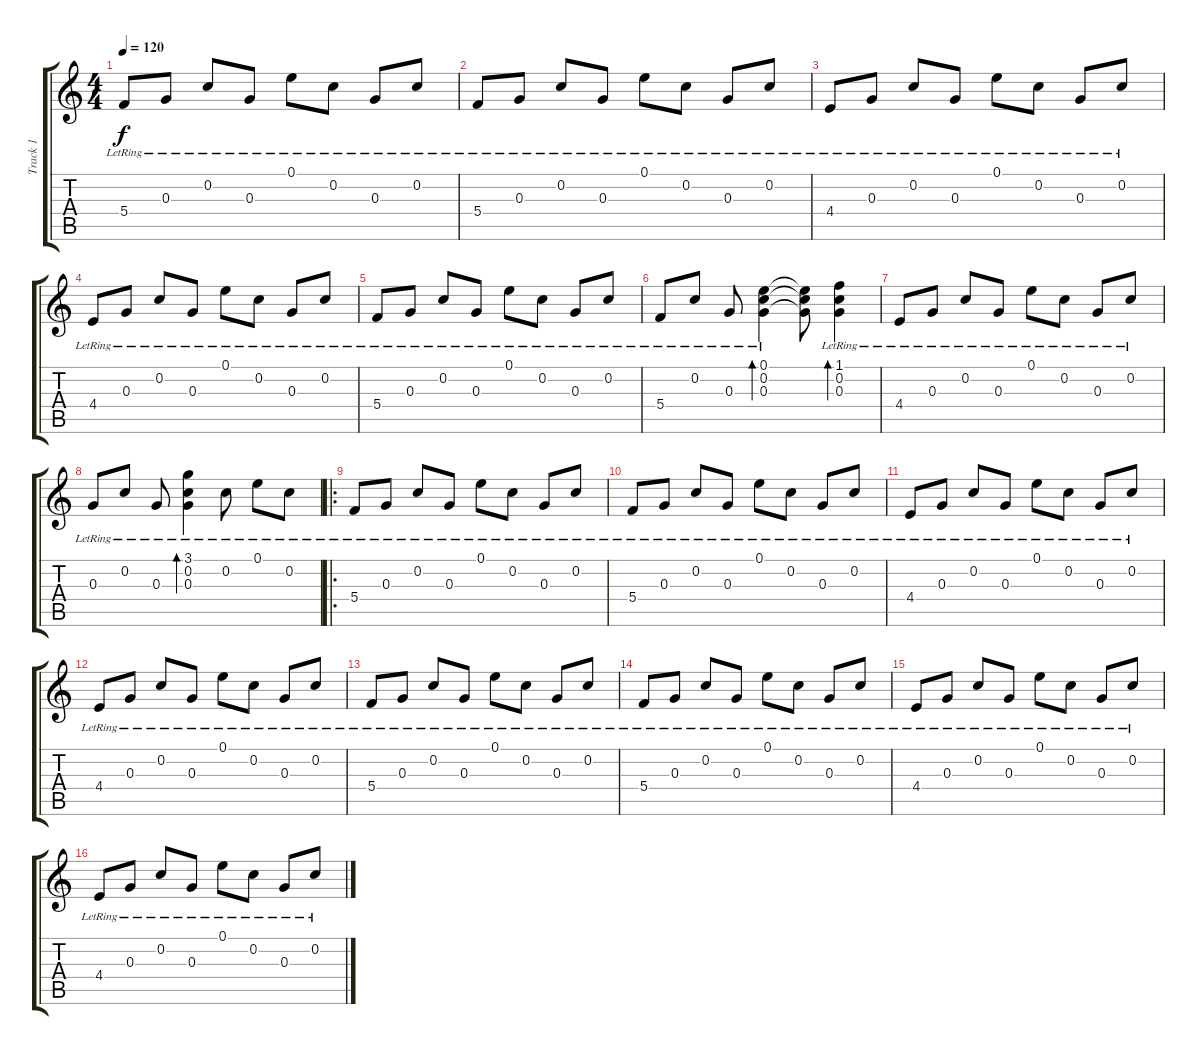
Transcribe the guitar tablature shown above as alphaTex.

\track ("Track 1" "Track 1") {instrument acousticguitarnylon}
\staff {score tabs}
\tuning (E4 C4 G3 C3 G2 C2) {hide}
\ts (4 4)
\tempo 120
\clef g2
\ks c
5.4{lr}.8{dy f instrument acousticguitarnylon} 0.3{lr}.8 0.2{lr}.8 0.3{lr}.8 0.1{lr}.8 0.2{lr}.8 0.3{lr}.8 0.2{lr}.8 |
5.4{lr}.8 0.3{lr}.8 0.2{lr}.8 0.3{lr}.8 0.1{lr}.8 0.2{lr}.8 0.3{lr}.8 0.2{lr}.8 |
4.4{lr}.8 0.3{lr}.8 0.2{lr}.8 0.3{lr}.8 0.1{lr}.8 0.2{lr}.8 0.3{lr}.8 0.2{lr}.8 |
4.4{lr}.8 0.3{lr}.8 0.2{lr}.8 0.3{lr}.8 0.1{lr}.8 0.2{lr}.8 0.3{lr}.8 0.2{lr}.8 |
5.4{lr}.8 0.3{lr}.8 0.2{lr}.8 0.3{lr}.8 0.1{lr}.8 0.2{lr}.8 0.3{lr}.8 0.2{lr}.8 |
5.4{lr}.8 0.2{lr}.8 0.3{lr}.8 (0.1{lr} 0.2{lr} 0.3{lr}).4{bd 240} (0.1{t} 0.2{t} 0.3{t}).8 (1.1{lr} 0.2{lr} 0.3{lr}).4{bd 120} |
4.4{lr}.8 0.3{lr}.8 0.2{lr}.8 0.3{lr}.8 0.1{lr}.8 0.2{lr}.8 0.3{lr}.8 0.2{lr}.8 |
0.3{lr}.8 0.2{lr}.8 0.3{lr}.8 (3.1{lr} 0.2 0.3{lr}).4{bd 240} 0.2{lr}.8 0.1{lr}.8 0.2{lr}.8 |
\ro
5.4{lr}.8 0.3{lr}.8 0.2{lr}.8 0.3{lr}.8 0.1{lr}.8 0.2{lr}.8 0.3{lr}.8 0.2{lr}.8 |
5.4{lr}.8 0.3{lr}.8 0.2{lr}.8 0.3{lr}.8 0.1{lr}.8 0.2{lr}.8 0.3{lr}.8 0.2{lr}.8 |
4.4{lr}.8 0.3{lr}.8 0.2{lr}.8 0.3{lr}.8 0.1{lr}.8 0.2{lr}.8 0.3{lr}.8 0.2{lr}.8 |
4.4{lr}.8 0.3{lr}.8 0.2{lr}.8 0.3{lr}.8 0.1{lr}.8 0.2{lr}.8 0.3{lr}.8 0.2{lr}.8 |
5.4{lr}.8 0.3{lr}.8 0.2{lr}.8 0.3{lr}.8 0.1{lr}.8 0.2{lr}.8 0.3{lr}.8 0.2{lr}.8 |
5.4{lr}.8 0.3{lr}.8 0.2{lr}.8 0.3{lr}.8 0.1{lr}.8 0.2{lr}.8 0.3{lr}.8 0.2{lr}.8 |
4.4{lr}.8 0.3{lr}.8 0.2{lr}.8 0.3{lr}.8 0.1{lr}.8 0.2{lr}.8 0.3{lr}.8 0.2{lr}.8 |
4.4{lr}.8 0.3{lr}.8 0.2{lr}.8 0.3{lr}.8 0.1{lr}.8 0.2{lr}.8 0.3{lr}.8 0.2{lr}.8
